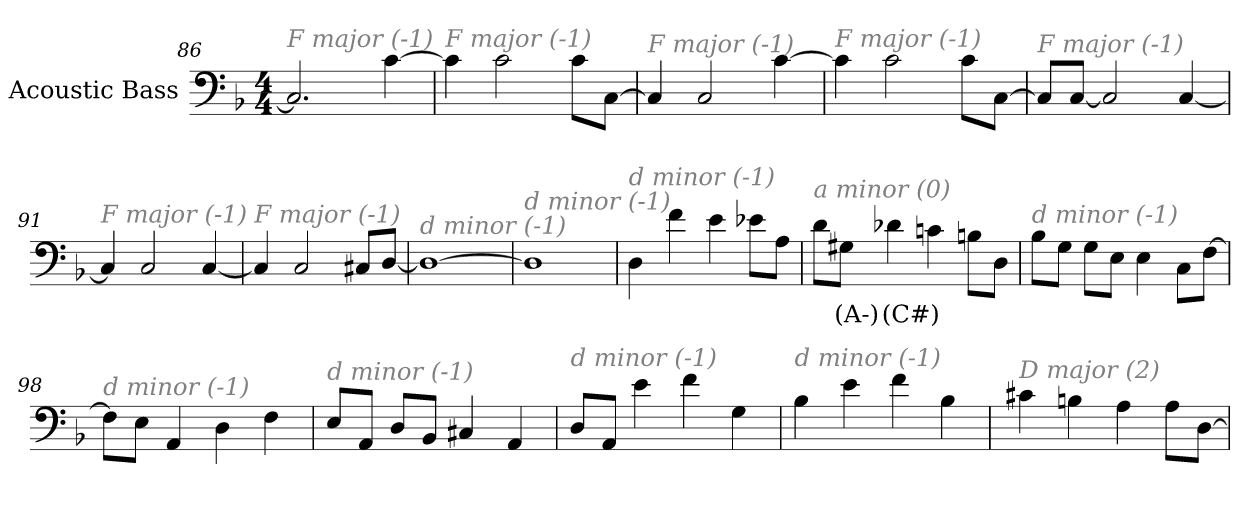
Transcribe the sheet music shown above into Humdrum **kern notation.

**kern	**text
*part1	*part1
*staff1	*staff1
*I"Acoustic Bass	*
*clefF4	*
*ITrd7c12	*
*k[b-]	*
*F:	*
*M4/4	*
=86	=86
!LO:TX:i:color=#808080:t=F major (-1)	!
2.CC]	.
[4C	.
=87	=87
!LO:TX:i:color=#808080:t=F major (-1)	!
4C]	.
2C	.
8CL	.
[8CCJ	.
=88	=88
!LO:TX:i:color=#808080:t=F major (-1)	!
4CC]	.
2CC	.
[4C	.
=89	=89
!LO:TX:i:color=#808080:t=F major (-1)	!
4C]	.
2C	.
8CL	.
[8CCJ	.
=90	=90
!LO:TX:i:color=#808080:t=F major (-1)	!
8CCL]	.
[8CCJ	.
2CC]	.
[4CC	.
=91	=91
!LO:TX:i:color=#808080:t=F major (-1)	!
4CC]	.
2CC	.
[4CC	.
=92	=92
!LO:TX:i:color=#808080:t=F major (-1)	!
4CC]	.
2CC	.
8CC#XL	.
[8DDJ	.
=93	=93
!LO:TX:i:color=#808080:t=d minor (-1)	!
1DD_	.
=94	=94
!LO:TX:i:color=#808080:t=d minor (-1)	!
1DD]	.
=95	=95
!LO:TX:i:color=#808080:t=d minor (-1)	!
4DD	.
4F	.
4E	.
8E-XL	.
8AAJ	.
=96	=96
!LO:TX:i:color=#808080:t=a minor (0)	!
8DL	.
8GG#XiJ	(A-)
4D-Xi	(C#)
4Cn	.
8BBnL	.
8DDJ	.
=97	=97
!LO:TX:i:color=#808080:t=d minor (-1)	!
8BB-L	.
8GGJ	.
8GGL	.
8EEJ	.
4EE	.
8CCL	.
[8FFJ	.
=98	=98
!LO:TX:i:color=#808080:t=d minor (-1)	!
8FFL]	.
8EEJ	.
4AAA	.
4DD	.
4FF	.
=99	=99
!LO:TX:i:color=#808080:t=d minor (-1)	!
8EEL	.
8AAAJ	.
8DDL	.
8BBB-J	.
4CC#X	.
4AAA	.
=100	=100
!LO:TX:i:color=#808080:t=d minor (-1)	!
8DDL	.
8AAAJ	.
4E	.
4F	.
4GG	.
=101	=101
!LO:TX:i:color=#808080:t=d minor (-1)	!
4BB-	.
4E	.
4F	.
4BB-	.
=102	=102
!LO:TX:i:color=#808080:t=D major (2)	!
4C#X	.
4BBn	.
4AA	.
8AAL	.
[8DDJ	.
=	=
*-	*-
